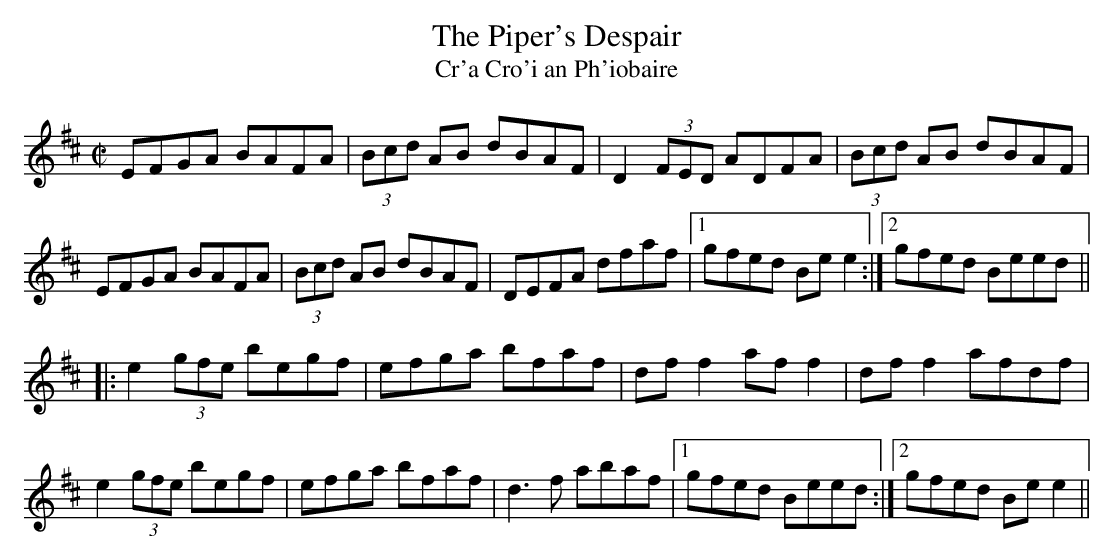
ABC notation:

X:1
T:Piper's Despair, The
T:Cr'a Cro'i an Ph'iobaire
M:C|
K:Edor
EFGA BAFA|(3Bcd AB dBAF|D2 (3FED ADFA|(3Bcd AB dBAF|
EFGA BAFA|(3Bcd AB dBAF|DEFA dfaf|1 gfed Bee2:|2 gfed Beed||
|:e2 (3gfe begf|efga bfaf|dff2 aff2|dff2 afdf|
e2 (3gfe begf|efga bfaf|d3f abaf|1 gfed Beed:|2 gfed Bee2||
